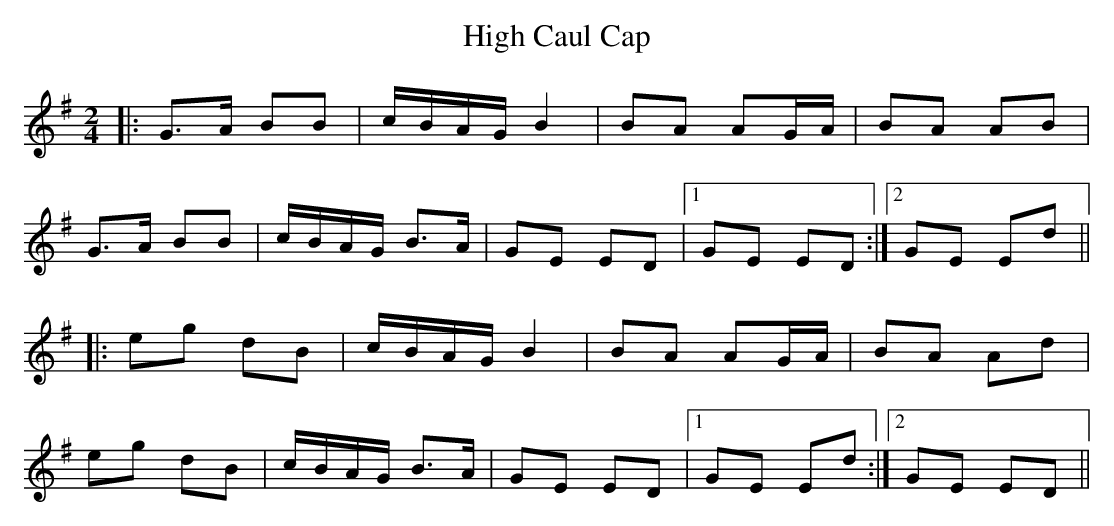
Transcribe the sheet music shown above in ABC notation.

X:1
T: High Caul Cap
M: 2/4
L: 1/8
K: Gmaj
|:G>A BB|c/B/A/G/ B2|BA AG/A/|BA AB|
G>A BB|c/B/A/G/ B>A|GE ED|1 GE ED:|2 GE Ed||
|:eg dB|c/B/A/G/ B2|BA AG/A/|BA Ad|
eg dB|c/B/A/G/ B>A|GE ED|1 GE Ed:|2 GE ED||
